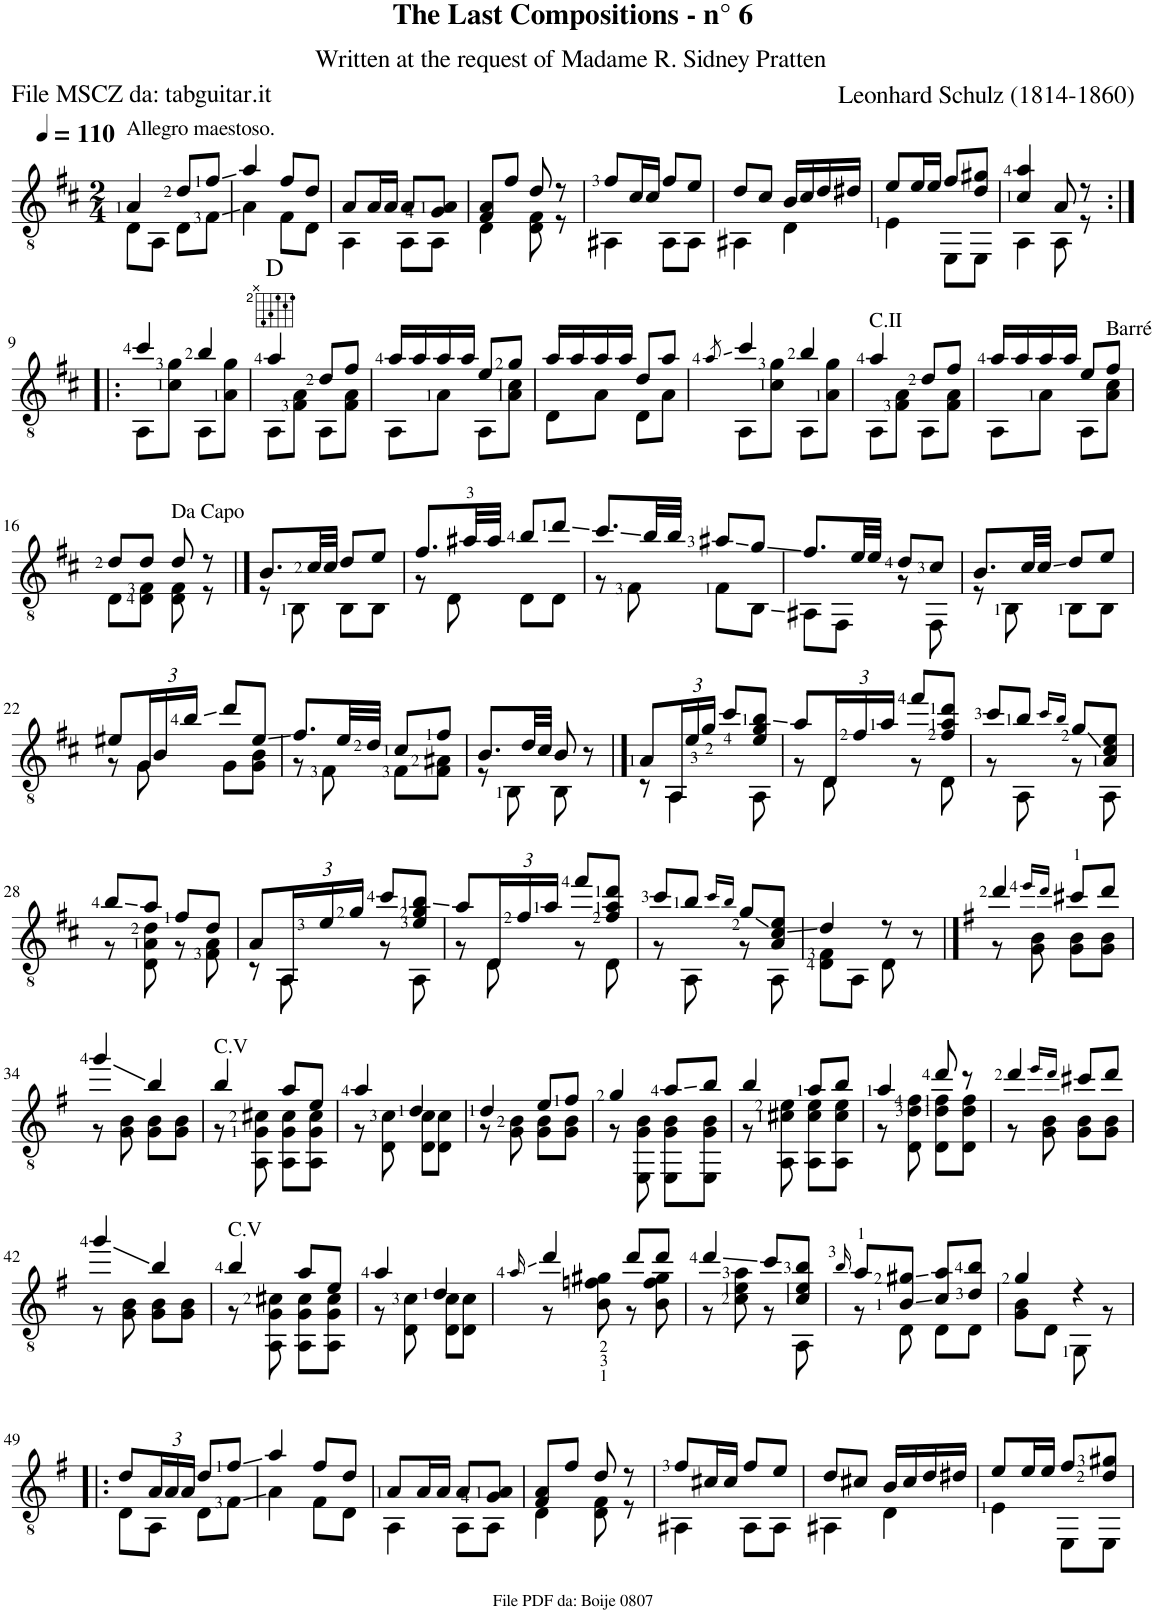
**kern	**harte
*part1	*part1
*staff1	*
*I"Guitar	*
*I'Guit.	*
*clefGv2	*
*k[f#c#]	*
*M2/4	*
*MM110	*
=1	=1
*^	*
!LO:TX:a:t=Allegro maestoso.	!	!
4A/	8D\L	.
.	8AA\J	.
8d/L	8D\L	.
8f#/J	8F#\J	.
=2	=2	=2
4a/	4A\	.
8f#/L	8F#\L	.
8d/J	8D\J	.
=3	=3	=3
8A/L	4AA\	.
16A/L	.	.
16A/JJ	.	.
8A/L	8AA\L	.
8G/ 8A/J	8AA\J	.
=4	=4	=4
8F#/ 8A/L	4D\	.
8f#/J	.	.
8d/	8D\ 8F#\	.
8r	8r	.
=5	=5	=5
8f#/L	4AA#X\	.
16c#/L	.	.
16c#/JJ	.	.
8f#/L	8AA#\L	.
8e/J	8AA#\J	.
=6	=6	=6
8d/L	4AA#X\	.
8c#/J	.	.
16B/LL	4D\	.
16c#/	.	.
16d/	.	.
16d#X/JJ	.	.
=7	=7	=7
8e/L	4E\	.
16e/L	.	.
16e/JJ	.	.
8f#/L	8EE\L	.
8d/ 8g#X/J	8EE\J	.
=8	=8	=8
4c#/ 4a/	4AA\	.
8A/	8AA\	.
8r	8r	.
!!LO:LB:g=z	!!
=9:|!|:	=9:|!|:	=9:|!|:
4cc#/	8AA\L	.
.	8c#\ 8g\J	.
4b/	8AA\L	.
.	8A\ 8g\J	.
=10	=10	=10
4a/	8AA\L	D:maj
.	8F#\ 8A\J	.
8d/L	8AA\L	.
8f#/J	8F#\ 8A\J	.
=11	=11	=11
16a/LL	8AA\L	.
16a/	.	.
16a/	8A\J	.
16a/JJ	.	.
8e/L	8AA\L	.
8g/J	8A\ 8c#\J	.
=12	=12	=12
16a/LL	8D\L	.
16a/	.	.
16a/	8A\J	.
16a/JJ	.	.
8d/L	8D\L	.
8a/J	8A\J	.
=13	=13	=13
8qa/	.	.
4cc#/	8AA\L	.
.	8c#\ 8g\J	.
4b/	8AA\L	.
.	8A\ 8g\J	.
=14	=14	=14
!LO:TX:a:t=C.II	!	!
4a/	8AA\L	.
.	8F#\ 8A\J	.
8d/L	8AA\L	.
8f#/J	8F#\ 8A\J	.
=15	=15	=15
16a/LL	8AA\L	.
16a/	.	.
16a/	8A\J	.
16a/JJ	.	.
8e/L	8AA\L	.
!LO:TX:a:t=Barré	!	!
8f#/J	8A\ 8c#\J	.
!!LO:LB:g=z	!!
=16	=16	=16
8d/L	8D\L	.
8d/J	8D\ 8F#\J	.
8d/	8D\ 8F#\	.
8r	8r	.
==17	==17	==17
8.B/L	8r	.
.	8BB\	.
32c#/LL	.	.
32c#/JJJ	.	.
8d/L	8BB\L	.
8e/J	8BB\J	.
=18	=18	=18
8.f#/L	8r	.
.	8D\	.
32a#X/LL	.	.
32a#/JJJ	.	.
8b/L	8D\L	.
8dd/J	8D\J	.
=19	=19	=19
8.cc#/L	8r	.
.	8F#\	.
32b/LL	.	.
32b/JJJ	.	.
8a#X/L	8F#\L	.
8g/J	8BB\J	.
=20	=20	=20
8.f#/L	8AA#X\L	.
.	8FF#\J	.
32e/LL	.	.
32e/JJJ	.	.
8d/L	8r	.
8c#/J	8FF#\	.
=21	=21	=21
8.B/L	8r	.
.	8BB\	.
32c#/LL	.	.
32c#/JJJ	.	.
8d/L	8BB\L	.
8e/J	8BB\J	.
!!LO:LB:g=z	!!
=22	=22	=22
8e#X/L	8r	.
*Xbrackettup	*	*
24G/L	8G\	.
24B/	.	.
24b/JJ	.	.
8dd/L	8G\L	.
8e#/J	8G\ 8B\J	.
=23	=23	=23
8.f#/L	8r	.
.	8F#\	.
32e/LL	.	.
32d/JJJ	.	.
8c#/L	8F#\L	.
8f#/J	8F#\ 8A#X\J	.
=24	=24	=24
8.B/L	8r	.
.	8BB\	.
32d/LL	.	.
32c#/JJJ	.	.
8B/	8BB\	.
8r	8ryy	.
==25	==25	==25
8A/L	8r	.
24AA/L	4AA\	.
24e/	.	.
24g/JJ	.	.
8cc#/L	.	.
8e/ 8g/ 8b/J	8AA\	.
=26	=26	=26
8a/L	8r	.
24D/L	8D\	.
24f#/	.	.
24a/JJ	.	.
8ff#/L	8r	.
8f#/ 8a/ 8dd/J	8D\	.
=27	=27	=27
8cc#/L	8r	.
8b/J	8AA\	.
16qcc#/LL	.	.
16qb/JJ	.	.
8g/L	8r	.
8A/ 8c#/ 8e/J	8AA\	.
!!LO:LB:g=z	!!
=28	=28	=28
8b/L	8r	.
8a/J	8D\ 8A\ 8d\	.
8f#/L	8r	.
8d/J	8F#\ 8A\	.
=29	=29	=29
8A/L	8r	.
24AA/L	8AA\	.
24e/	.	.
24g/JJ	.	.
8cc#/L	8r	.
8e/ 8g/ 8b/J	8AA\	.
=30	=30	=30
8a/L	8r	.
24D/L	8D\	.
24f#/	.	.
24a/JJ	.	.
8ff#/L	8r	.
8f#/ 8a/ 8dd/J	8D\	.
=31	=31	=31
8cc#/L	8r	.
8b/J	8AA\	.
16qcc#/LL	.	.
16qb/JJ	.	.
8g/L	8r	.
8A/ 8c#/ 8e/J	8AA\	.
=32	=32	=32
4d/	8D\ 8F#\L	.
.	8AA\J	.
8r	8D\	.
8r	8ryy	.
==33	==33	==33
*k[f#]	*	*
4dd/	8r	.
.	8G\ 8B\	.
16qee/LL	.	.
16qdd/JJ	.	.
8cc#X/L	8G\ 8B\L	.
8dd/J	8G\ 8B\J	.
!!LO:LB:g=z	!!
=34	=34	=34
4gg/	8r	.
.	8G\ 8B\	.
4b/	8G\ 8B\L	.
.	8G\ 8B\J	.
=35	=35	=35
!LO:TX:a:t=C.V	!	!
4b/	8r	.
.	8AA\ 8G\ 8c#X\	.
8a/L	8AA\ 8G\ 8c#\L	.
8e/J	8AA\ 8G\ 8c#\J	.
=36	=36	=36
4a/	8r	.
.	8D\ 8c\	.
4d/	8D\ 8c\L	.
.	8D\ 8c\J	.
=37	=37	=37
4d/	8r	.
.	8G\ 8B\	.
8e/L	8G\ 8B\L	.
8f#/J	8G\ 8B\J	.
=38	=38	=38
4g/	8r	.
.	8EE\ 8G\ 8B\	.
8a/L	8EE\ 8G\ 8B\L	.
8b/J	8EE\ 8G\ 8B\J	.
=39	=39	=39
4b/	8r	.
.	8AA\ 8c#X\ 8e\	.
8a/L	8AA\ 8c#\ 8e\L	.
8b/J	8AA\ 8c#\ 8e\J	.
=40	=40	=40
4a/	8r	.
.	8D\ 8d\ 8f#\	.
8dd/	8D\ 8d\ 8f#\L	.
8r	8D\ 8d\ 8f#\J	.
=41	=41	=41
4dd/	8r	.
.	8G\ 8B\	.
16qee/LL	.	.
16qdd/JJ	.	.
8cc#X/L	8G\ 8B\L	.
8dd/J	8G\ 8B\J	.
!!LO:LB:g=z	!!
=42	=42	=42
4gg/	8r	.
.	8G\ 8B\	.
4b/	8G\ 8B\L	.
.	8G\ 8B\J	.
=43	=43	=43
!LO:TX:a:t=C.V	!	!
4b/	8r	.
.	8AA\ 8G\ 8c#X\	.
8a/L	8AA\ 8G\ 8c#\L	.
8e/J	8AA\ 8G\ 8c#\J	.
=44	=44	=44
4a/	8r	.
.	8D\ 8c\	.
4d/	8D\ 8c\L	.
.	8D\ 8c\J	.
=45	=45	=45
16qa/	.	.
4dd/	8r	.
.	8B\ 8fn\ 8g#X\	.
8dd/L	8r	.
8dd/J	8B\ 8f\ 8g#\	.
=46	=46	=46
4dd/	8r	.
.	8c\ 8e\ 8a\	.
8cc/L	8r	.
8c/ 8e/ 8b/J	8AA\	.
=47	=47	=47
16qb/	.	.
8a/L	8r	.
8B/ 8g#X/J	8D\	.
8c/ 8a/L	8D\L	.
8d/ 8b/J	8D\J	.
=48	=48	=48
4g/	8G\ 8B\L	.
.	8D\J	.
4r	8GG\	.
.	8r	.
!!LO:LB:g=z	!!
=49!|:	=49!|:	=49!|:
8d/L	8D\L	.
24A/L	8AA\J	.
24A/	.	.
24A/JJ	.	.
8d/L	8D\L	.
8f#/J	8F#\J	.
=50	=50	=50
4a/	4A\	.
8f#/L	8F#\L	.
8d/J	8D\J	.
=51	=51	=51
8A/L	4AA\	.
16A/L	.	.
16A/JJ	.	.
8A/L	8AA\L	.
8G/ 8A/J	8AA\J	.
=52	=52	=52
8F#/ 8A/L	4D\	.
8f#/J	.	.
8d/	8D\ 8F#\	.
8r	8r	.
=53	=53	=53
8f#/L	4AA#X\	.
16c#X/L	.	.
16c#/JJ	.	.
8f#/L	8AA#\L	.
8e/J	8AA#\J	.
=54	=54	=54
8d/L	4AA#X\	.
8c#X/J	.	.
16B/LL	4D\	.
16c#/	.	.
16d/	.	.
16d#X/JJ	.	.
=55	=55	=55
8e/L	4E\	.
16e/L	.	.
16e/JJ	.	.
8f#/L	8EE\L	.
8d/ 8g#X/J	8EE\J	.
*v	*v	*
=	=
*-	*-
